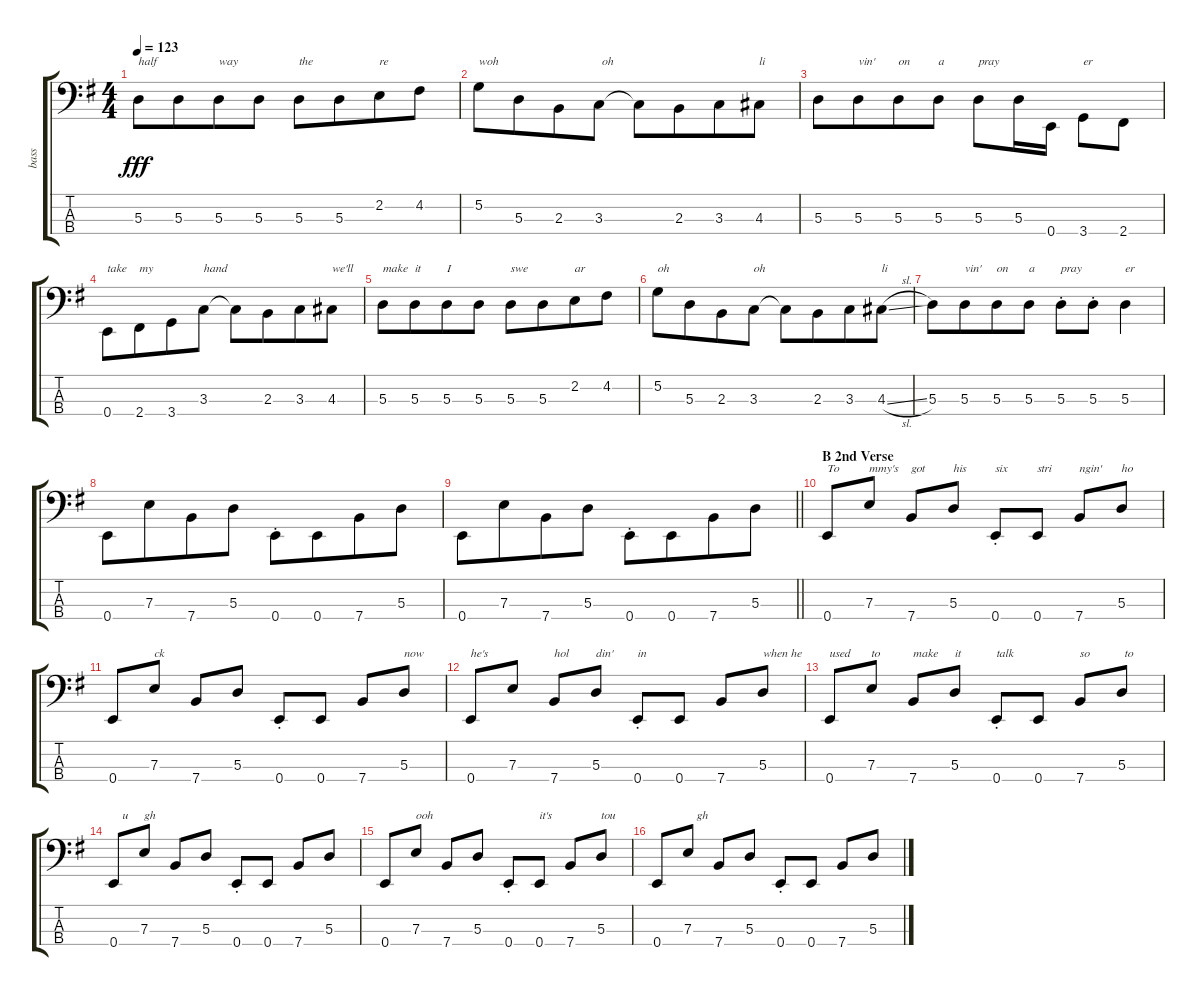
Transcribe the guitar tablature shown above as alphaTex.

\track ("bass" "bass") {instrument electricbasspick}
\staff {score tabs}
\tuning (G2 D2 A1 E1) {hide}
\ts (4 4)
\tempo 123
\clef f4
\ks g
5.3.8{txt "half" dy fff} 5.3.8{beam merge} 5.3.8{txt "way"} 5.3.8 5.3.8{txt "the"} 5.3.8{beam merge} 2.2.8{txt "re"} 4.2.8 |
5.2.8{txt "woh"} 5.3.8{beam merge} 2.3.8 3.3.8{txt " oh"} 3.3{t}.8{beam Down} 2.3.8{beam Down beam merge} 3.3.8{beam Down} 4.3.8{txt "li" beam Down} |
5.3.8 5.3.8{txt "vin'" beam merge} 5.3.8{txt "on"} 5.3.8{txt "a"} 5.3.8{txt "pray" beam Down} 5.3.16{beam Down} 0.4.16{beam Down} 3.4.8{txt "er" beam Down} 2.4.8{beam Down} |
0.4.8{txt "take" beam Down} 2.4.8{txt "my" beam Down beam merge} 3.4.8{beam Down} 3.3.8{txt "hand" beam Down} 3.3{t}.8{beam Down} 2.3.8{beam Down beam merge} 3.3.8{beam Down} 4.3.8{txt "we'll" beam Down} |
5.3.8{txt "make"} 5.3.8{txt "it" beam merge} 5.3.8{txt "I"} 5.3.8 5.3.8{txt "swe"} 5.3.8{beam merge} 2.2.8{txt "ar"} 4.2.8 |
5.2.8{txt "oh"} 5.3.8{beam merge} 2.3.8 3.3.8{txt "oh"} 3.3{t}.8{beam Down} 2.3.8{beam Down beam merge} 3.3.8{beam Down} 4.3{sl}.8{txt "li" beam Down} |
5.3.8 5.3.8{txt "vin'" beam merge} 5.3.8{txt "on"} 5.3.8{txt "a"} 5.3{st}.8{txt "pray"} 5.3{st}.8 5.3.4{txt "er"} |
0.4.8{beam Down} 7.3.8{beam Down beam merge} 7.4.8{beam Down} 5.3.8{beam Down} 0.4{st}.8{beam Down} 0.4.8{beam Down beam merge} 7.4.8{beam Down} 5.3.8{beam Down} |
\barLineRight lightlight
0.4.8{beam Down} 7.3.8{beam Down beam merge} 7.4.8{beam Down} 5.3.8{beam Down} 0.4{st}.8{beam Down} 0.4.8{beam Down beam merge} 7.4.8{beam Down} 5.3.8{beam Down} |
\section ("" "B 2nd Verse")
0.4.8{txt "To"} 7.3.8{txt "mmy's"} 7.4.8{txt "got"} 5.3.8{txt "his"} 0.4{st}.8{txt "six"} 0.4.8{txt "stri"} 7.4.8{txt "ngin'"} 5.3.8{txt "ho"} |
0.4.8 7.3.8{txt "ck"} 7.4.8 5.3.8 0.4{st}.8 0.4.8 7.4.8 5.3.8{txt "now"} |
0.4.8{txt "he's"} 7.3.8 7.4.8{txt "hol"} 5.3.8{txt "din'"} 0.4{st}.8{txt "in"} 0.4.8 7.4.8 5.3.8{txt "when he"} |
0.4.8{txt "used"} 7.3.8{txt "to"} 7.4.8{txt "make"} 5.3.8{txt "it"} 0.4{st}.8{txt "talk"} 0.4.8 7.4.8{txt "so"} 5.3.8{txt " to"} |
0.4.8{txt "   u"} 7.3.8{txt "gh"} 7.4.8 5.3.8 0.4{st}.8 0.4.8 7.4.8 5.3.8 |
0.4.8 7.3.8{txt "ooh"} 7.4.8 5.3.8 0.4{st}.8 0.4.8{txt "it's"} 7.4.8 5.3.8{txt "tou"} |
0.4.8 7.3.8{txt "   gh"} 7.4.8 5.3.8 0.4{st}.8 0.4.8 7.4.8 5.3.8
